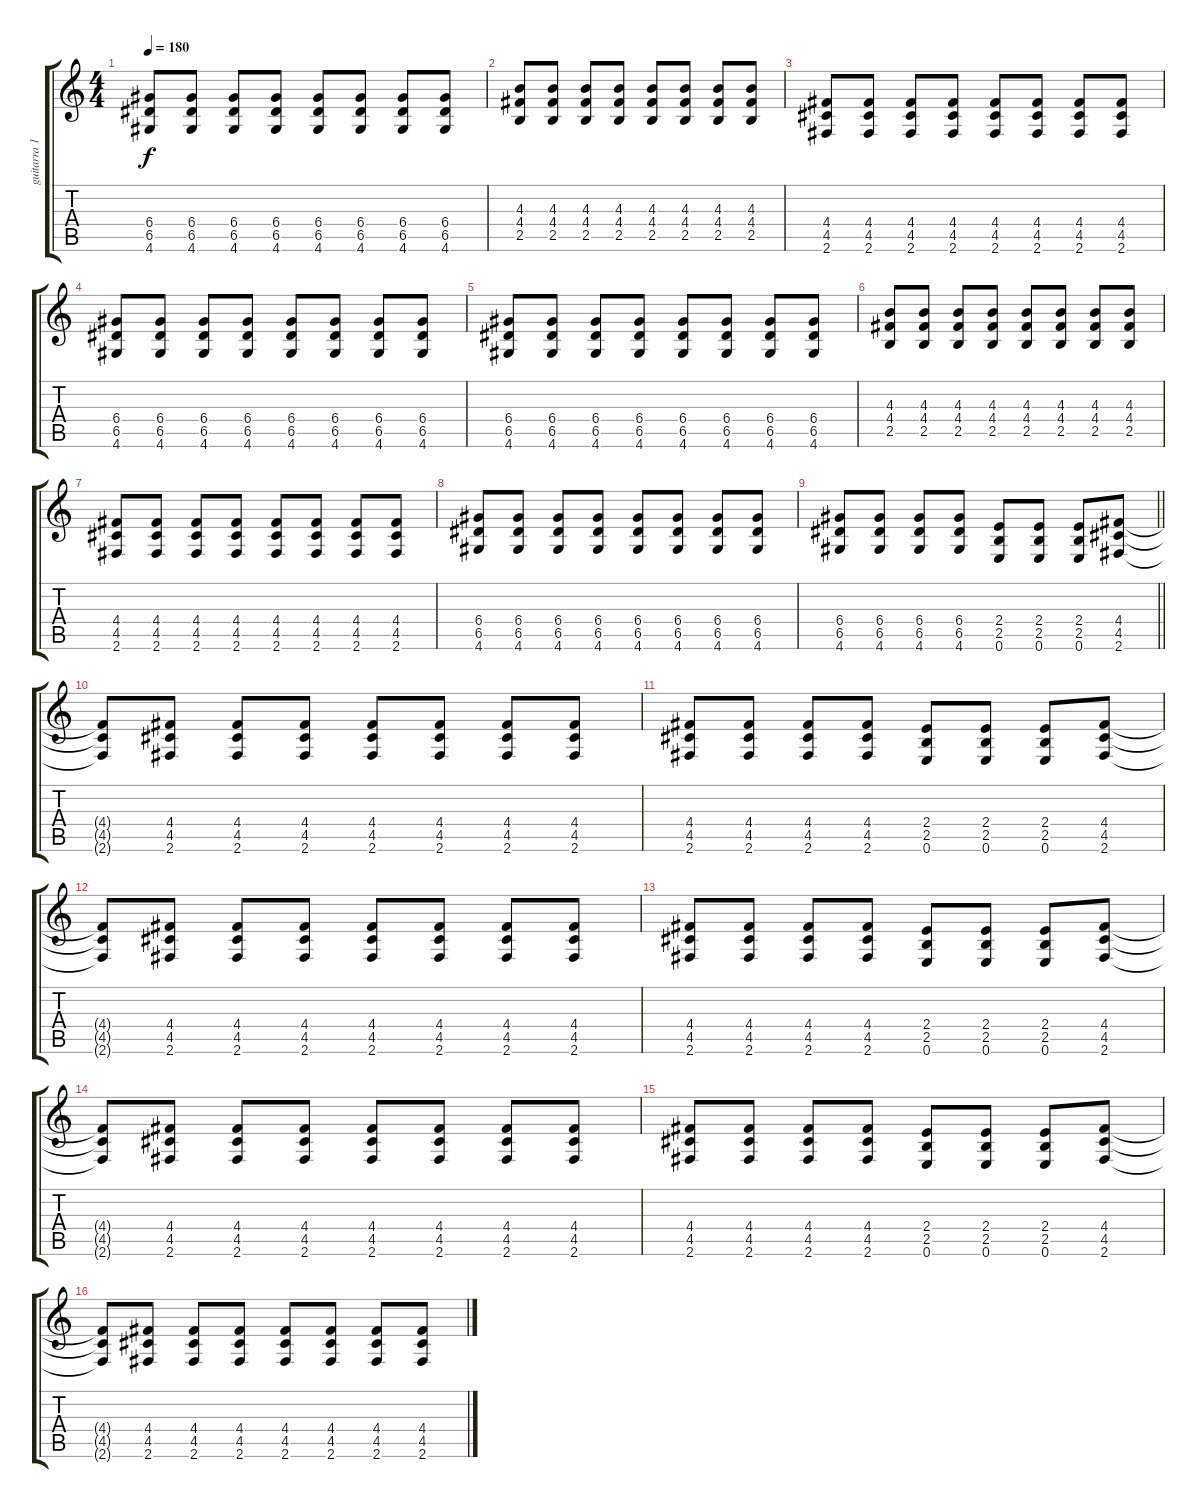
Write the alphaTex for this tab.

\track ("guitarra 1" "guitarra 1") {instrument electricguitarmuted}
\staff {score tabs}
\tuning (E4 B3 G3 D3 A2 E2) {hide}
\ts (4 4)
\tempo 180
\clef g2
\ks c
(6.4 6.5 4.6).8{dy f} (6.4 6.5 4.6).8 (6.4 6.5 4.6).8 (6.4 6.5 4.6).8 (6.4 6.5 4.6).8 (6.4 6.5 4.6).8 (6.4 6.5 4.6).8 (6.4 6.5 4.6).8 |
(4.3 4.4 2.5).8 (4.3 4.4 2.5).8 (4.3 4.4 2.5).8 (4.3 4.4 2.5).8 (4.3 4.4 2.5).8 (4.3 4.4 2.5).8 (4.3 4.4 2.5).8 (4.3 4.4 2.5).8 |
(4.4 4.5 2.6).8 (4.4 4.5 2.6).8 (4.4 4.5 2.6).8 (4.4 4.5 2.6).8 (4.4 4.5 2.6).8 (4.4 4.5 2.6).8 (4.4 4.5 2.6).8 (4.4 4.5 2.6).8 |
(6.4 6.5 4.6).8 (6.4 6.5 4.6).8 (6.4 6.5 4.6).8 (6.4 6.5 4.6).8 (6.4 6.5 4.6).8 (6.4 6.5 4.6).8 (6.4 6.5 4.6).8 (6.4 6.5 4.6).8 |
(6.4 6.5 4.6).8 (6.4 6.5 4.6).8 (6.4 6.5 4.6).8 (6.4 6.5 4.6).8 (6.4 6.5 4.6).8 (6.4 6.5 4.6).8 (6.4 6.5 4.6).8 (6.4 6.5 4.6).8 |
(4.3 4.4 2.5).8 (4.3 4.4 2.5).8 (4.3 4.4 2.5).8 (4.3 4.4 2.5).8 (4.3 4.4 2.5).8 (4.3 4.4 2.5).8 (4.3 4.4 2.5).8 (4.3 4.4 2.5).8 |
(4.4 4.5 2.6).8 (4.4 4.5 2.6).8 (4.4 4.5 2.6).8 (4.4 4.5 2.6).8 (4.4 4.5 2.6).8 (4.4 4.5 2.6).8 (4.4 4.5 2.6).8 (4.4 4.5 2.6).8 |
(6.4 6.5 4.6).8 (6.4 6.5 4.6).8 (6.4 6.5 4.6).8 (6.4 6.5 4.6).8 (6.4 6.5 4.6).8 (6.4 6.5 4.6).8 (6.4 6.5 4.6).8 (6.4 6.5 4.6).8 |
\barLineRight lightlight
(6.4 6.5 4.6).8 (6.4 6.5 4.6).8 (6.4 6.5 4.6).8 (6.4 6.5 4.6).8 (2.4 2.5 0.6).8 (2.4 2.5 0.6).8 (2.4 2.5 0.6).8 (4.4 4.5 2.6).8 |
(4.4{t} 4.5{t} 2.6{t}).8 (4.4 4.5 2.6).8 (4.4 4.5 2.6).8 (4.4 4.5 2.6).8 (4.4 4.5 2.6).8 (4.4 4.5 2.6).8 (4.4 4.5 2.6).8 (4.4 4.5 2.6).8 |
(4.4 4.5 2.6).8 (4.4 4.5 2.6).8 (4.4 4.5 2.6).8 (4.4 4.5 2.6).8 (2.4 2.5 0.6).8 (2.4 2.5 0.6).8 (2.4 2.5 0.6).8 (4.4 4.5 2.6).8 |
(4.4{t} 4.5{t} 2.6{t}).8 (4.4 4.5 2.6).8 (4.4 4.5 2.6).8 (4.4 4.5 2.6).8 (4.4 4.5 2.6).8 (4.4 4.5 2.6).8 (4.4 4.5 2.6).8 (4.4 4.5 2.6).8 |
(4.4 4.5 2.6).8 (4.4 4.5 2.6).8 (4.4 4.5 2.6).8 (4.4 4.5 2.6).8 (2.4 2.5 0.6).8 (2.4 2.5 0.6).8 (2.4 2.5 0.6).8 (4.4 4.5 2.6).8 |
(4.4{t} 4.5{t} 2.6{t}).8 (4.4 4.5 2.6).8 (4.4 4.5 2.6).8 (4.4 4.5 2.6).8 (4.4 4.5 2.6).8 (4.4 4.5 2.6).8 (4.4 4.5 2.6).8 (4.4 4.5 2.6).8 |
(4.4 4.5 2.6).8 (4.4 4.5 2.6).8 (4.4 4.5 2.6).8 (4.4 4.5 2.6).8 (2.4 2.5 0.6).8 (2.4 2.5 0.6).8 (2.4 2.5 0.6).8 (4.4 4.5 2.6).8 |
(4.4{t} 4.5{t} 2.6{t}).8 (4.4 4.5 2.6).8 (4.4 4.5 2.6).8 (4.4 4.5 2.6).8 (4.4 4.5 2.6).8 (4.4 4.5 2.6).8 (4.4 4.5 2.6).8 (4.4 4.5 2.6).8
